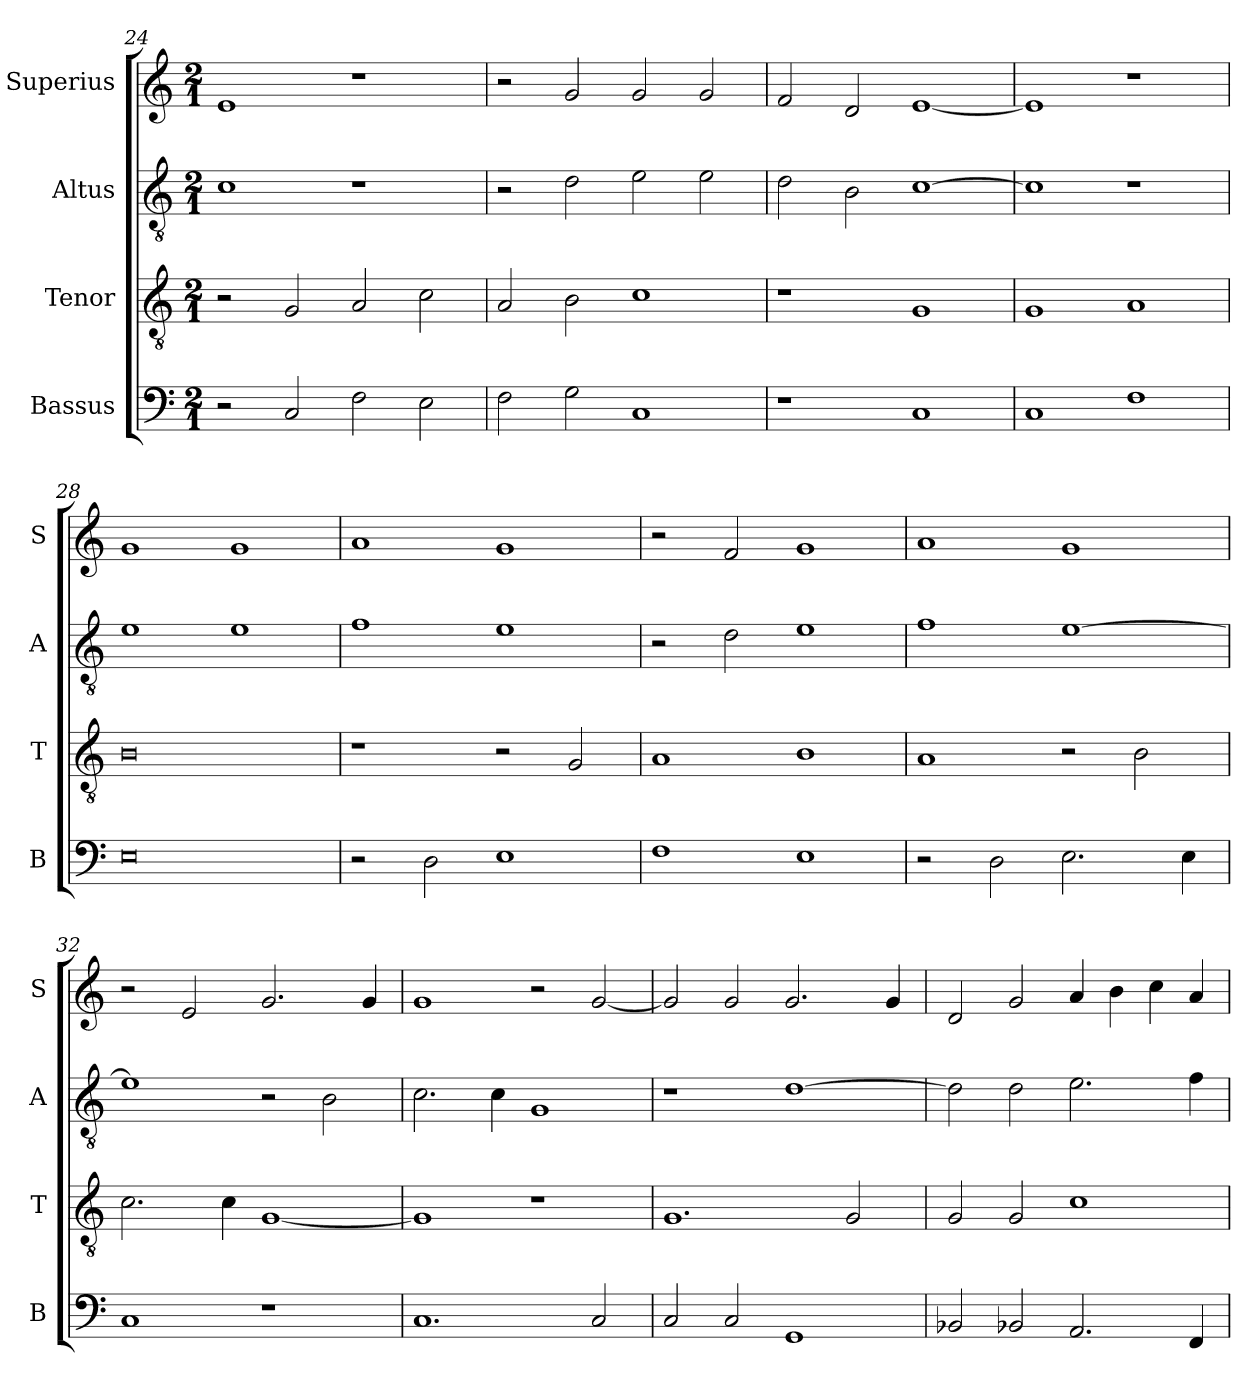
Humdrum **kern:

**kern	**kern	**kern	**kern
*part4	*part3	*part2	*part1
*staff4	*staff3	*staff2	*staff1
*I"Bassus	*I"Tenor	*I"Altus	*I"Superius
*I'B	*I'T	*I'A	*I'S
*clefF4	*clefGv2	*clefGv2	*clefG2
*k[]	*k[]	*k[]	*k[]
*C:	*C:	*C:	*C:
*M2/1	*M2/1	*M2/1	*M2/1
=24	=24	=24	=24
2r	2r	1c	1e
2C	2G	.	.
2F	2A	1r	1r
2E	2c	.	.
=25	=25	=25	=25
2F	2A	2r	2r
2G	2B	2d	2g
1C	1c	2e	2g
.	.	2e	2g
=26	=26	=26	=26
1r	1r	2d	2f
.	.	2B	2d
1C	1G	[1c	[1e
=27	=27	=27	=27
1C	1G	1c]	1e]
1F	1A	1r	1r
=28	=28	=28	=28
0E	0B	1e	1g
.	.	1e	1g
=29	=29	=29	=29
2r	1r	1f	1a
2D	.	.	.
1E	2r	1e	1g
.	2G	.	.
=30	=30	=30	=30
1F	1A	2r	2r
.	.	2d	2f
1E	1B	1e	1g
=31	=31	=31	=31
2r	1A	1f	1a
2D	.	.	.
2.E	2r	[1e	1g
.	2B	.	.
4E	.	.	.
=32	=32	=32	=32
1C	2.c	1e]	2r
.	.	.	2e
.	4c	.	.
1r	[1G	2r	2.g
.	.	2B	.
.	.	.	4g
=33	=33	=33	=33
1.C	1G]	2.c	1g
.	.	4c	.
.	1r	1G	2r
2C	.	.	[2g
=34	=34	=34	=34
2C	1.G	1r	2g]
2C	.	.	2g
1GG	.	[1d	2.g
.	2G	.	.
.	.	.	4g
=35	=35	=35	=35
2BB-X	2G	2d]	2d
2BB-X	2G	2d	2g
2.AA	1c	2.e	4a
.	.	.	4b
.	.	.	4cc
4FF	.	4f	4a
=	=	=	=
*-	*-	*-	*-
